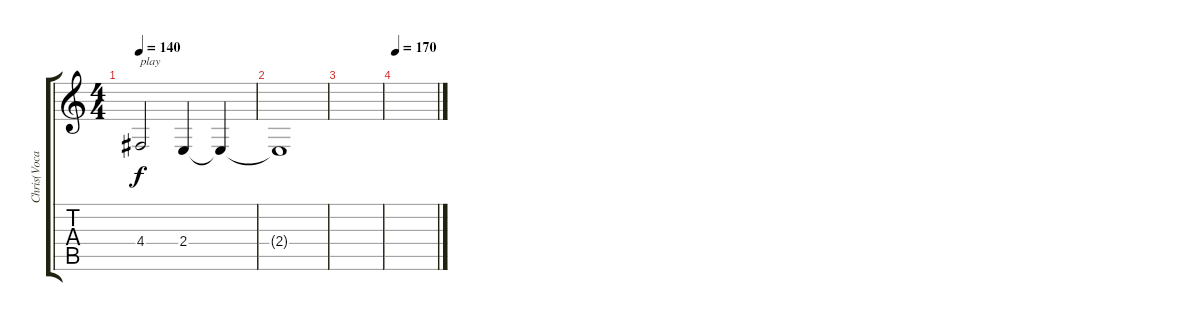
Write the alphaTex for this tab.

\track ("Chris(Vocals)" "Chris(Voca") {instrument cello}
\staff {score tabs}
\tuning (E4 B3 G3 D3 A2 E2) {hide}
\ts (4 4)
\tempo 140
\clef g2
\ks c
4.4.2{txt "play" dy f volume 0} 2.4.4 2.4{t}.4 |
2.4{t}.1 |
|
\tempo 170
